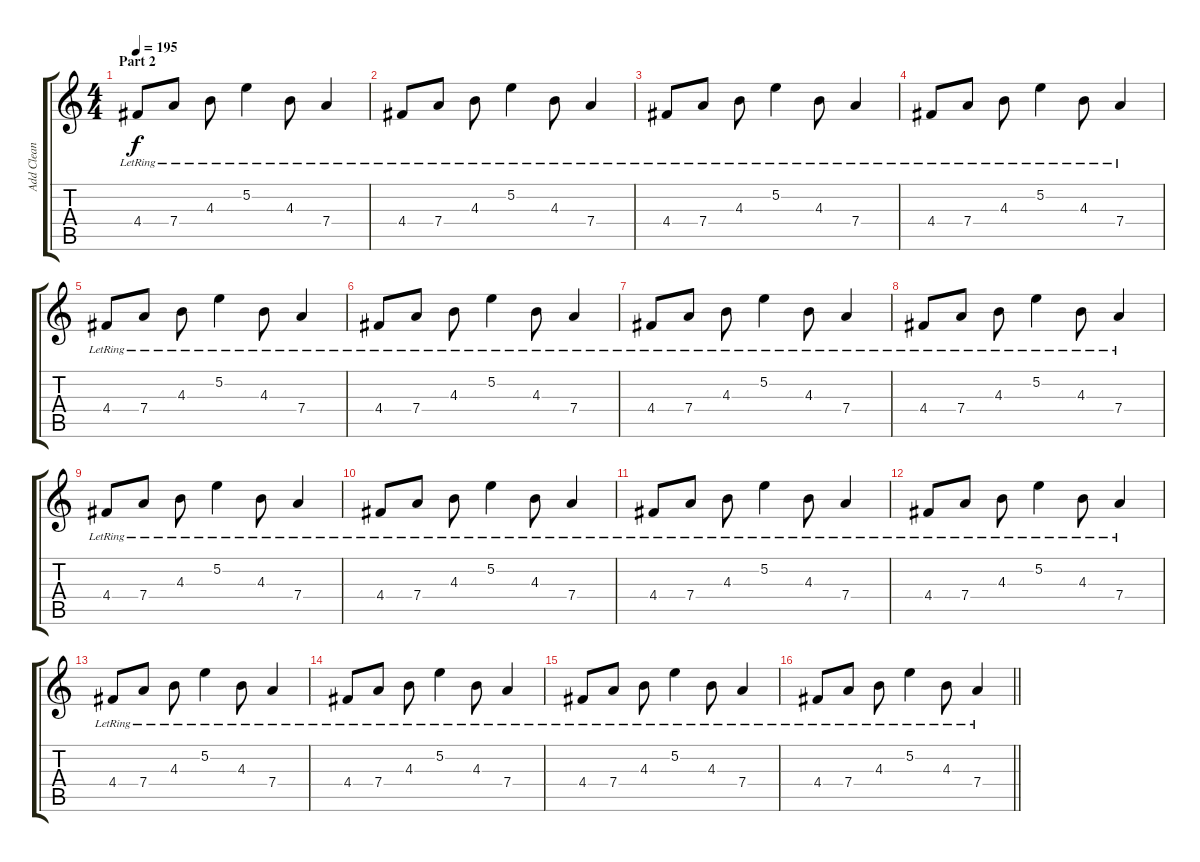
\track ("Add Clean" "Add Clean") {instrument acousticguitarnylon}
\staff {score tabs}
\tuning (E4 B3 G3 D3 A2 E2) {hide}
\ts (4 4)
\section ("" "Part 2")
\tempo 195
\clef g2
\ks c
4.4{lr}.8{dy f} 7.4{lr}.8 4.3{lr}.8 5.2{lr}.4 4.3{lr}.8 7.4{lr}.4 |
4.4{lr}.8 7.4{lr}.8 4.3{lr}.8 5.2{lr}.4 4.3{lr}.8 7.4{lr}.4 |
4.4{lr}.8 7.4{lr}.8 4.3{lr}.8 5.2{lr}.4 4.3{lr}.8 7.4{lr}.4 |
4.4{lr}.8 7.4{lr}.8 4.3{lr}.8 5.2{lr}.4 4.3{lr}.8 7.4{lr}.4 |
4.4{lr}.8 7.4{lr}.8 4.3{lr}.8 5.2{lr}.4 4.3{lr}.8 7.4{lr}.4 |
4.4{lr}.8 7.4{lr}.8 4.3{lr}.8 5.2{lr}.4 4.3{lr}.8 7.4{lr}.4 |
4.4{lr}.8 7.4{lr}.8 4.3{lr}.8 5.2{lr}.4 4.3{lr}.8 7.4{lr}.4 |
4.4{lr}.8 7.4{lr}.8 4.3{lr}.8 5.2{lr}.4 4.3{lr}.8 7.4{lr}.4 |
4.4{lr}.8 7.4{lr}.8 4.3{lr}.8 5.2{lr}.4 4.3{lr}.8 7.4{lr}.4 |
4.4{lr}.8 7.4{lr}.8 4.3{lr}.8 5.2{lr}.4 4.3{lr}.8 7.4{lr}.4 |
4.4{lr}.8 7.4{lr}.8 4.3{lr}.8 5.2{lr}.4 4.3{lr}.8 7.4{lr}.4 |
4.4{lr}.8 7.4{lr}.8 4.3{lr}.8 5.2{lr}.4 4.3{lr}.8 7.4{lr}.4 |
4.4{lr}.8 7.4{lr}.8 4.3{lr}.8 5.2{lr}.4 4.3{lr}.8 7.4{lr}.4 |
4.4{lr}.8 7.4{lr}.8 4.3{lr}.8 5.2{lr}.4 4.3{lr}.8 7.4{lr}.4 |
4.4{lr}.8 7.4{lr}.8 4.3{lr}.8 5.2{lr}.4 4.3{lr}.8 7.4{lr}.4 |
\barLineRight lightlight
4.4{lr}.8 7.4{lr}.8 4.3{lr}.8 5.2{lr}.4 4.3{lr}.8 7.4{lr}.4
